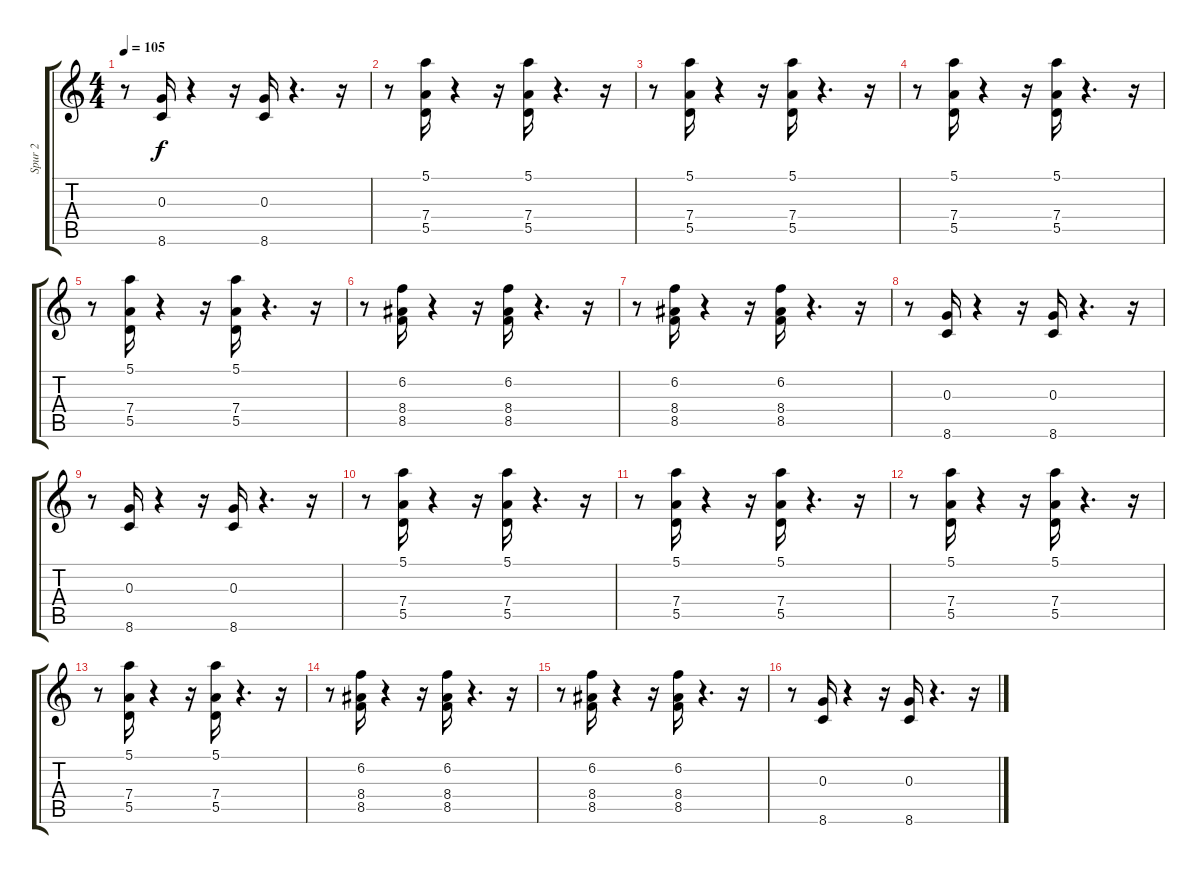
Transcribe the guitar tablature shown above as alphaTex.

\track ("Spur 2" "Spur 2") {instrument overdrivenguitar}
\staff {score tabs}
\tuning (E4 B3 G3 D3 A2 E2) {hide}
\ts (4 4)
\tempo 105
\clef g2
\ks c
r.8{dy f} (0.3 8.6).16 r.4 r.16 (0.3 8.6).16 r.4{d} r.16 |
r.8 (5.1 7.4 5.5).16 r.4 r.16 (5.1 7.4 5.5).16 r.4{d} r.16 |
r.8 (5.1 7.4 5.5).16 r.4 r.16 (5.1 7.4 5.5).16 r.4{d} r.16 |
r.8 (5.1 7.4 5.5).16 r.4 r.16 (5.1 7.4 5.5).16 r.4{d} r.16 |
r.8 (5.1 7.4 5.5).16 r.4 r.16 (5.1 7.4 5.5).16 r.4{d} r.16 |
r.8 (6.2 8.4 8.5).16 r.4 r.16 (6.2 8.4 8.5).16 r.4{d} r.16 |
r.8 (6.2 8.4 8.5).16 r.4 r.16 (6.2 8.4 8.5).16 r.4{d} r.16 |
r.8 (0.3 8.6).16 r.4 r.16 (0.3 8.6).16 r.4{d} r.16 |
r.8 (0.3 8.6).16 r.4 r.16 (0.3 8.6).16 r.4{d} r.16 |
r.8 (5.1 7.4 5.5).16 r.4 r.16 (5.1 7.4 5.5).16 r.4{d} r.16 |
r.8 (5.1 7.4 5.5).16 r.4 r.16 (5.1 7.4 5.5).16 r.4{d} r.16 |
r.8 (5.1 7.4 5.5).16 r.4 r.16 (5.1 7.4 5.5).16 r.4{d} r.16 |
r.8 (5.1 7.4 5.5).16 r.4 r.16 (5.1 7.4 5.5).16 r.4{d} r.16 |
r.8 (6.2 8.4 8.5).16 r.4 r.16 (6.2 8.4 8.5).16 r.4{d} r.16 |
r.8 (6.2 8.4 8.5).16 r.4 r.16 (6.2 8.4 8.5).16 r.4{d} r.16 |
r.8 (0.3 8.6).16 r.4 r.16 (0.3 8.6).16 r.4{d} r.16
